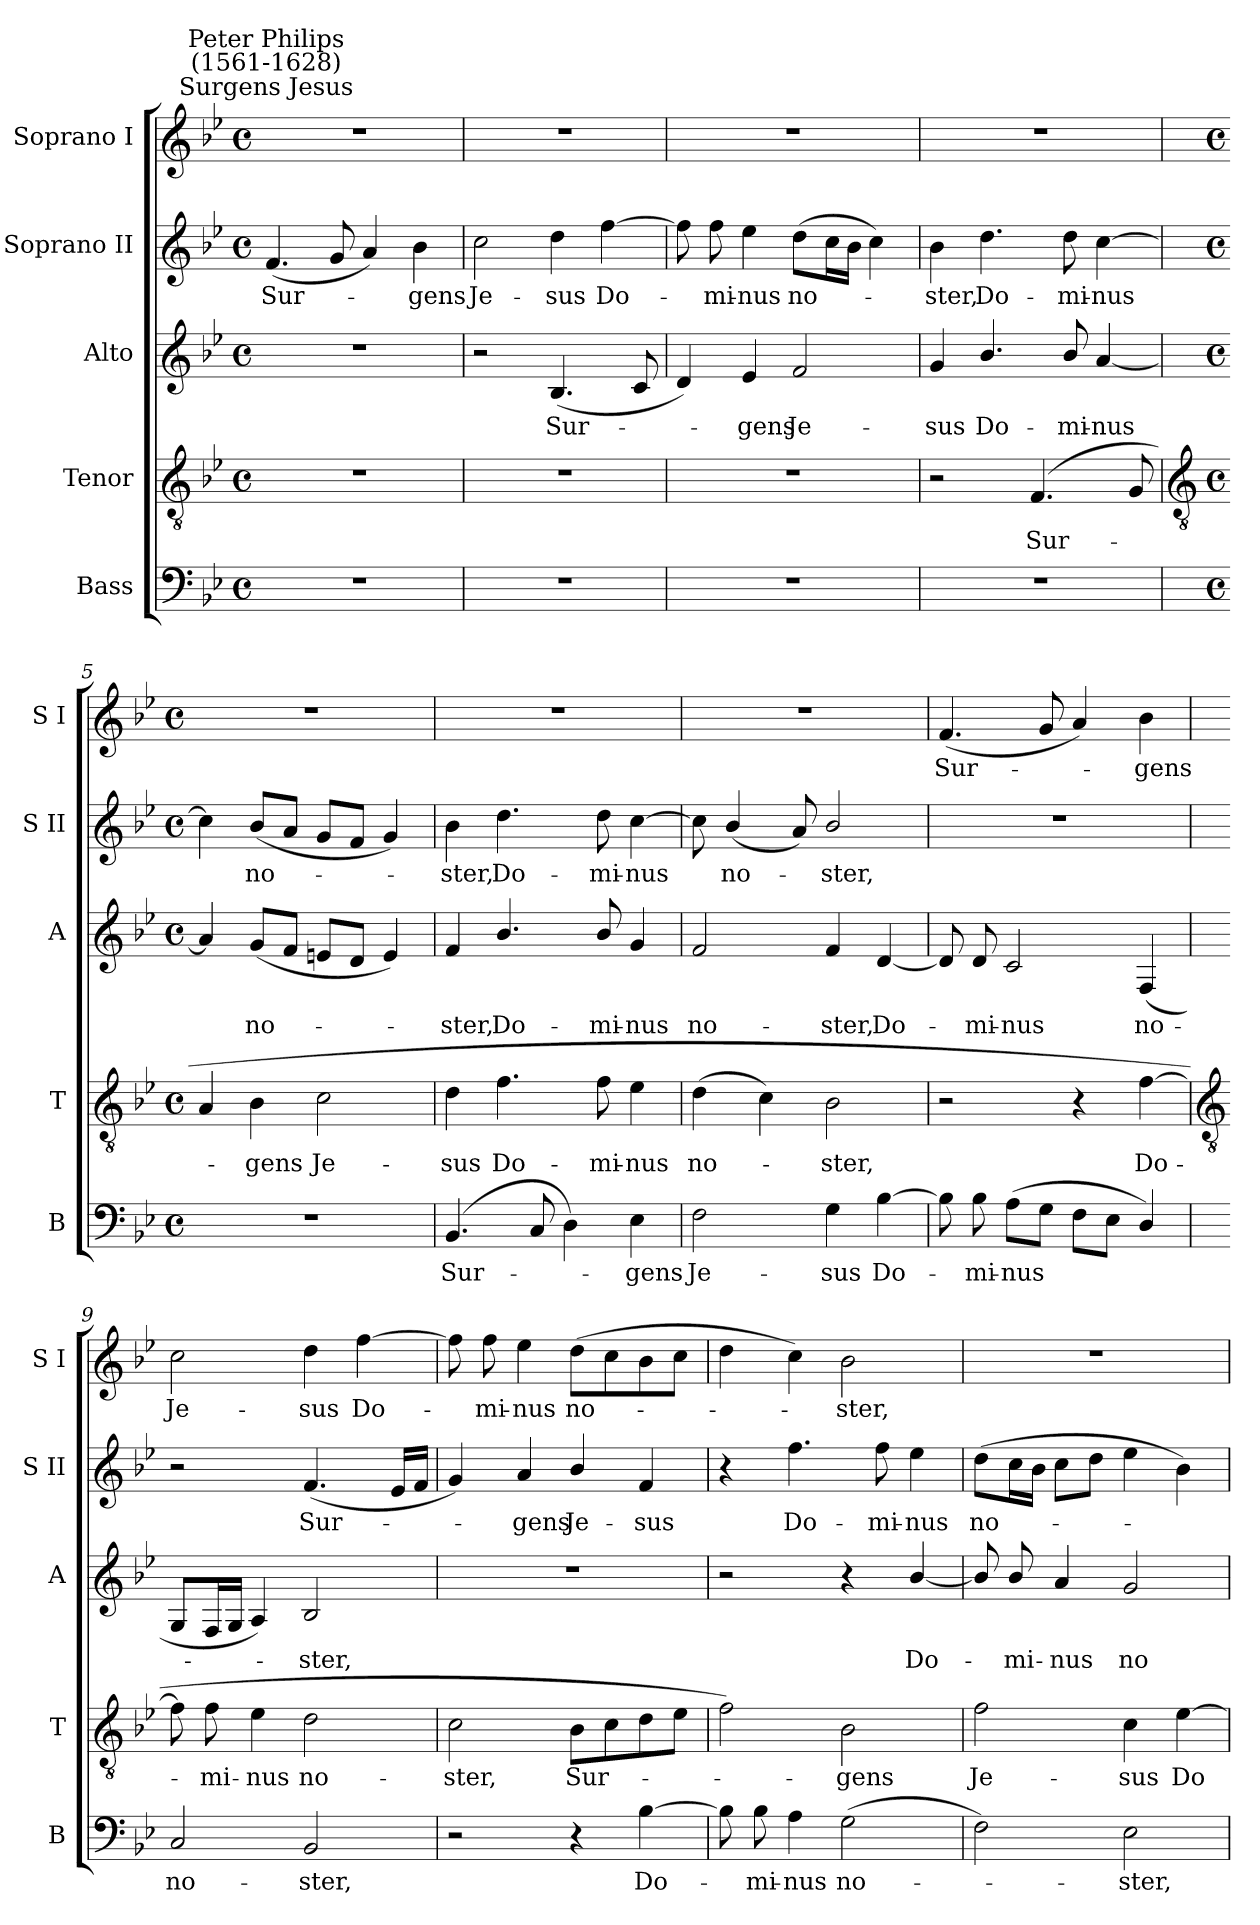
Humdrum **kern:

**kern	**text	**kern	**text	**kern	**text	**kern	**text	**kern	**text
*part5	*part5	*part4	*part4	*part3	*part3	*part2	*part2	*part1	*part1
*staff5	*staff5	*staff4	*staff4	*staff3	*staff3	*staff2	*staff2	*staff1	*staff1
*I"Bass	*	*I"Tenor	*	*I"Alto	*	*I"Soprano II	*	*I"Soprano I	*
*I'B	*	*I'T	*	*I'A	*	*I'S II	*	*I'S I	*
*clefF4	*	*clefGv2	*	*clefG2	*	*clefG2	*	*clefG2	*
*k[b-e-]	*	*k[b-e-]	*	*k[b-e-]	*	*k[b-e-]	*	*k[b-e-]	*
*B-:	*	*B-:	*	*B-:	*	*B-:	*	*B-:	*
*M4/4	*	*M4/4	*	*M4/4	*	*M4/4	*	*M4/4	*
*met(c)	*	*met(c)	*	*met(c)	*	*met(c)	*	*met(c)	*
=1	=1	=1	=1	=1	=1	=1	=1	=1	=1
!	!	!	!	!	!	!	!	!LO:TX:a:cj:t=Surgens Jesus	!
!	!	!	!	!	!	!	!	!LO:TX:a:cj:t=Peter Philips\n(1561-1628)	!
!	!	!	!	!	!	!	!LO:LY:b	!	!
1r	.	1r	.	1r	.	(<4.f	Sur-	1r	.
.	.	.	.	.	.	8g	.	.	.
.	.	.	.	.	.	4a)	.	.	.
!	!	!	!	!	!	!	!LO:LY:b	!	!
.	.	.	.	.	.	4b-	gens	.	.
=2	=2	=2	=2	=2	=2	=2	=2	=2	=2
!	!	!	!	!	!	!	!LO:LY:b	!	!
1r	.	1r	.	2r	.	2cc	Je-	1r	.
!	!	!	!	!	!LO:LY:b	!	!LO:LY:b	!	!
.	.	.	.	(<4.B-	Sur-	4dd	-sus	.	.
!	!	!	!	!	!	!	!LO:LY:b	!	!
.	.	.	.	.	.	[4ff	Do-	.	.
.	.	.	.	8c	.	.	.	.	.
=3	=3	=3	=3	=3	=3	=3	=3	=3	=3
1r	.	1r	.	4d)	.	8ff]	.	1r	.
!	!	!	!	!	!	!	!LO:LY:b	!	!
.	.	.	.	.	.	8ff	mi-	.	.
!	!	!	!	!	!LO:LY:b	!	!LO:LY:b	!	!
.	.	.	.	4e-	gens	4ee-	-nus	.	.
!	!	!	!	!	!LO:LY:b	!	!LO:LY:b	!	!
.	.	.	.	2f	Je-	(>8ddL	no-	.	.
.	.	.	.	.	.	16ccL	.	.	.
.	.	.	.	.	.	16b-JJ	.	.	.
.	.	.	.	.	.	4cc)	.	.	.
=4	=4	=4	=4	=4	=4	=4	=4	=4	=4
!	!	!	!	!	!LO:LY:b	!	!LO:LY:b	!	!
1r	.	2r	.	4g	-sus	4b-	ster,	1r	.
!	!	!	!	!	!LO:LY:b	!	!LO:LY:b	!	!
.	.	.	.	4.b-/	Do-	4.dd	Do-	.	.
!	!	!	!LO:LY:b	!	!	!	!	!	!
.	.	(>4.F	Sur-	.	.	.	.	.	.
!	!	!	!	!	!LO:LY:b	!	!LO:LY:b	!	!
.	.	.	.	8b-/	-mi-	8dd	-mi-	.	.
!	!	!	!	!	!LO:LY:b	!	!LO:LY:b	!	!
.	.	.	.	[4a	-nus	[4cc	-nus	.	.
.	.	8G	.	.	.	.	.	.	.
!!LO:LB:g=z
=5	=5	=5	=5	=5	=5	=5	=5	=5	=5
*	*	*clefGv2	*	*	*	*	*	*	*
*M4/4	*	*M4/4	*	*M4/4	*	*M4/4	*	*M4/4	*
*met(c)	*	*met(c)	*	*met(c)	*	*met(c)	*	*met(c)	*
1r	.	4A	.	4a]	.	4cc]	.	1r	.
!	!	!	!LO:LY:b	!	!LO:LY:b	!	!LO:LY:b	!	!
.	.	4B-	gens	(<8gL	no-	(<8b-L	no-	.	.
.	.	.	.	8fJ	.	8aJ	.	.	.
!	!	!	!LO:LY:b	!	!	!	!	!	!
.	.	2c	Je-	8enL	.	8gL	.	.	.
.	.	.	.	8dJ	.	8fJ	.	.	.
.	.	.	.	4e)	.	4g)	.	.	.
=6	=6	=6	=6	=6	=6	=6	=6	=6	=6
!	!LO:LY:b	!	!LO:LY:b	!	!LO:LY:b	!	!LO:LY:b	!	!
(<4.BB-	Sur-	4d	-sus	4f	ster,	4b-	ster,	1r	.
!	!	!	!LO:LY:b	!	!LO:LY:b	!	!LO:LY:b	!	!
.	.	4.f	Do-	4.b-/	Do-	4.dd	Do-	.	.
8C	.	.	.	.	.	.	.	.	.
4D)	.	.	.	.	.	.	.	.	.
!	!	!	!LO:LY:b	!	!LO:LY:b	!	!LO:LY:b	!	!
.	.	8f	-mi-	8b-/	-mi-	8dd	-mi-	.	.
!	!LO:LY:b	!	!LO:LY:b	!	!LO:LY:b	!	!LO:LY:b	!	!
4E-	gens	4e-	-nus	4g	-nus	[4cc	-nus	.	.
=7	=7	=7	=7	=7	=7	=7	=7	=7	=7
!	!LO:LY:b	!	!LO:LY:b	!	!LO:LY:b	!	!	!	!
2F	Je-	(>4d	no-	2f	no-	8cc]	.	1r	.
!	!	!	!	!	!	!	!LO:LY:b	!	!
.	.	.	.	.	.	(<4b-/	no-	.	.
.	.	4c)	.	.	.	.	.	.	.
.	.	.	.	.	.	8a)	.	.	.
!	!LO:LY:b	!	!LO:LY:b	!	!LO:LY:b	!	!LO:LY:b	!	!
4G	-sus	2B-	ster,	4f	-ster,	2b-/	ster,	.	.
!	!LO:LY:b	!	!	!	!LO:LY:b	!	!	!	!
[4B-	Do-	.	.	[4d	Do-	.	.	.	.
=8	=8	=8	=8	=8	=8	=8	=8	=8	=8
!	!	!	!	!	!	!	!	!	!LO:LY:b
8B-]	.	2r	.	8d]	.	1r	.	(<4.f	Sur-
!	!LO:LY:b	!	!	!	!LO:LY:b	!	!	!	!
8B-	mi-	.	.	8d	mi-	.	.	.	.
!	!LO:LY:b	!	!	!	!LO:LY:b	!	!	!	!
(>8AL	-nus	.	.	2c	-nus	.	.	.	.
8GJ	.	.	.	.	.	.	.	8g	.
8FL	.	4r	.	.	.	.	.	4a)	.
8E-J	.	.	.	.	.	.	.	.	.
!	!	!	!LO:LY:b	!	!LO:LY:b	!	!	!	!LO:LY:b
4D/)	.	[4f	Do-	(<4F	no-	.	.	4b-	gens
!!LO:LB:g=z
=9	=9	=9	=9	=9	=9	=9	=9	=9	=9
*	*	*clefGv2	*	*	*	*	*	*	*
!	!LO:LY:b	!	!	!	!	!	!	!	!LO:LY:b
2C	no-	8f]	.	8GL	.	2r	.	2cc	Je-
!	!	!	!LO:LY:b	!	!	!	!	!	!
.	.	8f	mi-	16FL	.	.	.	.	.
.	.	.	.	16GJJ	.	.	.	.	.
!	!	!	!LO:LY:b	!	!	!	!	!	!
.	.	4e-	-nus	4A)	.	.	.	.	.
!	!LO:LY:b	!	!LO:LY:b	!	!LO:LY:b	!	!LO:LY:b	!	!LO:LY:b
2BB-	-ster,	2d	no-	2B-	ster,	(<4.f	Sur-	4dd	-sus
!	!	!	!	!	!	!	!	!	!LO:LY:b
.	.	.	.	.	.	.	.	[4ff	Do-
.	.	.	.	.	.	16e-LL	.	.	.
.	.	.	.	.	.	16fJJ	.	.	.
=10	=10	=10	=10	=10	=10	=10	=10	=10	=10
!	!	!	!LO:LY:b	!	!	!	!	!	!
2r	.	2c	-ster,	1r	.	4g)	.	8ff]	.
!	!	!	!	!	!	!	!	!	!LO:LY:b
.	.	.	.	.	.	.	.	8ff	mi-
!	!	!	!	!	!	!	!LO:LY:b	!	!LO:LY:b
.	.	.	.	.	.	4a	gens	4ee-	-nus
!	!	!	!LO:LY:b	!	!	!	!LO:LY:b	!	!LO:LY:b
4r	.	8B-L	Sur-	.	.	4b-/	Je-	(>8ddL	no-
.	.	8c	.	.	.	.	.	8cc	.
!	!LO:LY:b	!	!	!	!	!	!LO:LY:b	!	!
[4B-	Do-	8d	.	.	.	4f	-sus	8b-	.
.	.	8e-J	.	.	.	.	.	8ccJ	.
=11	=11	=11	=11	=11	=11	=11	=11	=11	=11
8B-]	.	2f)	.	2r	.	4r	.	4dd	.
!	!LO:LY:b	!	!	!	!	!	!	!	!
8B-	mi-	.	.	.	.	.	.	.	.
!	!LO:LY:b	!	!	!	!	!	!LO:LY:b	!	!
4A	-nus	.	.	.	.	4.ff	Do-	4cc)	.
!	!LO:LY:b	!	!LO:LY:b	!	!	!	!	!	!LO:LY:b
(>2G	no-	2B-	gens	4r	.	.	.	2b-	ster,
!	!	!	!	!	!	!	!LO:LY:b	!	!
.	.	.	.	.	.	8ff	-mi-	.	.
!	!	!	!	!	!LO:LY:b	!	!LO:LY:b	!	!
.	.	.	.	[4b-/	Do-	4ee-	-nus	.	.
=12	=12	=12	=12	=12	=12	=12	=12	=12	=12
!	!	!	!LO:LY:b	!	!	!	!LO:LY:b	!	!
2F)	.	2f	Je-	8b-/]	.	(>8ddL	no-	1r	.
!	!	!	!	!	!LO:LY:b	!	!	!	!
.	.	.	.	8b-/	-mi-	16ccL	.	.	.
.	.	.	.	.	.	16b-JJ	.	.	.
!	!	!	!	!	!LO:LY:b	!	!	!	!
.	.	.	.	4a	-nus	8ccL	.	.	.
.	.	.	.	.	.	8ddJ	.	.	.
!	!LO:LY:b	!	!LO:LY:b	!	!LO:LY:b	!	!	!	!
2E-	ster,	4c	-sus	2g	no-	4ee-	.	.	.
!	!	!	!LO:LY:b	!	!	!	!	!	!
.	.	[4e-	Do-	.	.	4b-)	.	.	.
=	=	=	=	=	=	=	=	=	=
*-	*-	*-	*-	*-	*-	*-	*-	*-	*-
